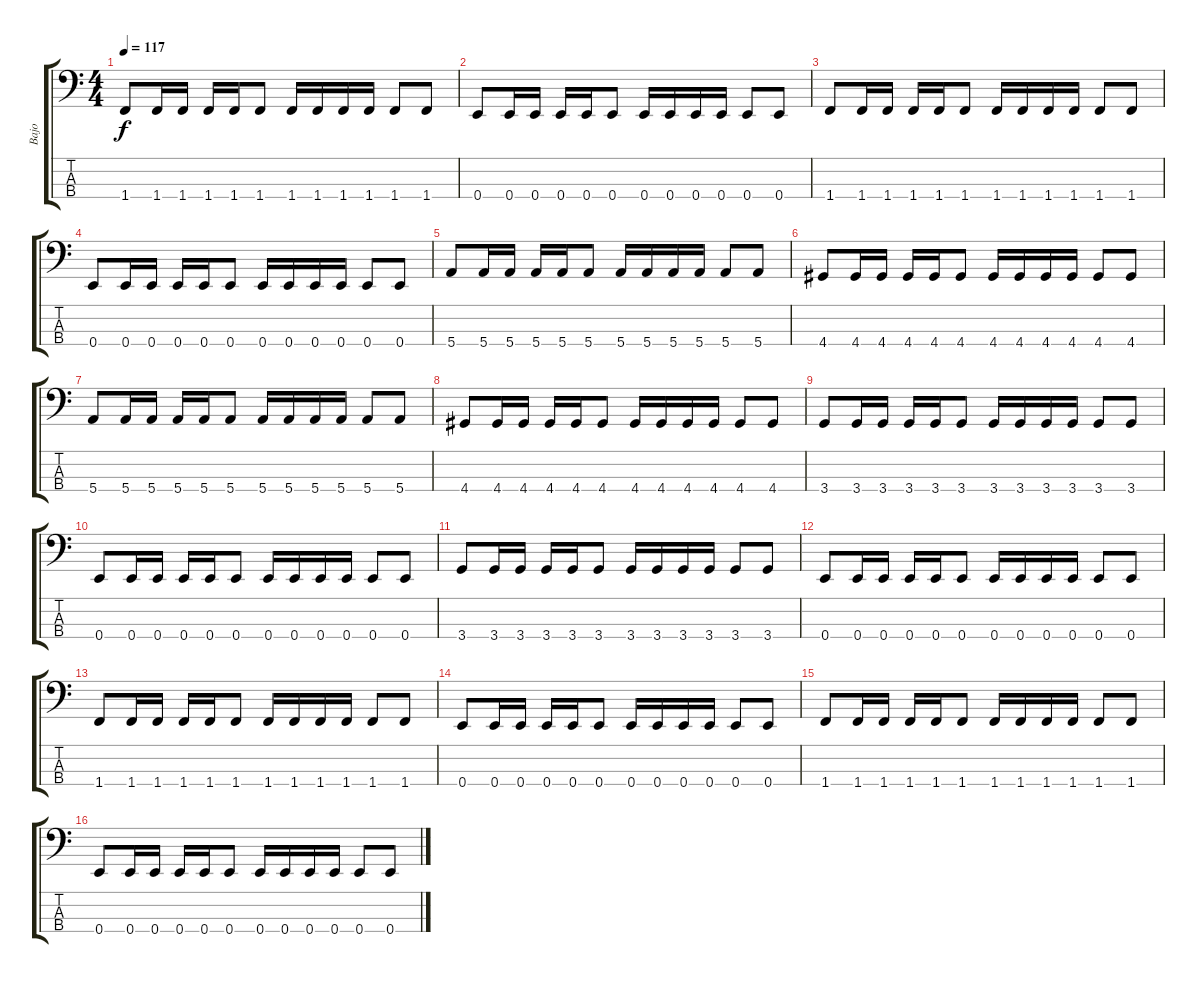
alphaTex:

\track ("Bajo" "Bajo") {instrument electricbasspick}
\staff {score tabs}
\tuning (G2 D2 A1 E1) {hide}
\ts (4 4)
\tempo 117
\clef f4
\ks c
1.4.8{dy f} 1.4.16 1.4.16 1.4.16 1.4.16 1.4.8 1.4.16 1.4.16 1.4.16 1.4.16 1.4.8 1.4.8 |
0.4.8 0.4.16 0.4.16 0.4.16 0.4.16 0.4.8 0.4.16 0.4.16 0.4.16 0.4.16 0.4.8 0.4.8 |
1.4.8 1.4.16 1.4.16 1.4.16 1.4.16 1.4.8 1.4.16 1.4.16 1.4.16 1.4.16 1.4.8 1.4.8 |
0.4.8 0.4.16 0.4.16 0.4.16 0.4.16 0.4.8 0.4.16 0.4.16 0.4.16 0.4.16 0.4.8 0.4.8 |
5.4.8 5.4.16 5.4.16 5.4.16 5.4.16 5.4.8 5.4.16 5.4.16 5.4.16 5.4.16 5.4.8 5.4.8 |
4.4.8 4.4.16 4.4.16 4.4.16 4.4.16 4.4.8 4.4.16 4.4.16 4.4.16 4.4.16 4.4.8 4.4.8 |
5.4.8 5.4.16 5.4.16 5.4.16 5.4.16 5.4.8 5.4.16 5.4.16 5.4.16 5.4.16 5.4.8 5.4.8 |
4.4.8 4.4.16 4.4.16 4.4.16 4.4.16 4.4.8 4.4.16 4.4.16 4.4.16 4.4.16 4.4.8 4.4.8 |
3.4.8 3.4.16 3.4.16 3.4.16 3.4.16 3.4.8 3.4.16 3.4.16 3.4.16 3.4.16 3.4.8 3.4.8 |
0.4.8 0.4.16 0.4.16 0.4.16 0.4.16 0.4.8 0.4.16 0.4.16 0.4.16 0.4.16 0.4.8 0.4.8 |
3.4.8 3.4.16 3.4.16 3.4.16 3.4.16 3.4.8 3.4.16 3.4.16 3.4.16 3.4.16 3.4.8 3.4.8 |
0.4.8 0.4.16 0.4.16 0.4.16 0.4.16 0.4.8 0.4.16 0.4.16 0.4.16 0.4.16 0.4.8 0.4.8 |
1.4.8 1.4.16 1.4.16 1.4.16 1.4.16 1.4.8 1.4.16 1.4.16 1.4.16 1.4.16 1.4.8 1.4.8 |
0.4.8 0.4.16 0.4.16 0.4.16 0.4.16 0.4.8 0.4.16 0.4.16 0.4.16 0.4.16 0.4.8 0.4.8 |
1.4.8 1.4.16 1.4.16 1.4.16 1.4.16 1.4.8 1.4.16 1.4.16 1.4.16 1.4.16 1.4.8 1.4.8 |
0.4.8 0.4.16 0.4.16 0.4.16 0.4.16 0.4.8 0.4.16 0.4.16 0.4.16 0.4.16 0.4.8 0.4.8
